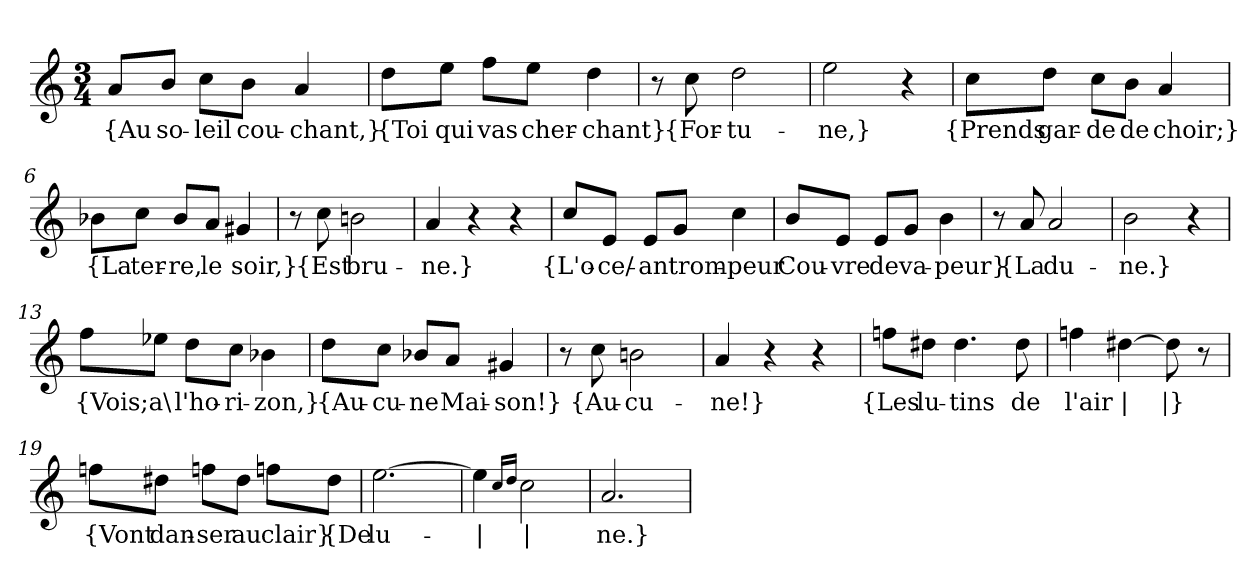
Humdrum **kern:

**kern	**text
*part1	*part1
*staff1	*staff1
*clefG2	*
*k[]	*
*M3/4	*
=1	=1
!	!LO:LY:b
8a/L	{Au
!	!LO:LY:b
8b/J	so-
!	!LO:LY:b
8cc\L	-leil
!	!LO:LY:b
8b\J	cou-
!	!LO:LY:b
4a/	-chant,}
=2	=2
!	!LO:LY:b
8dd\L	{Toi
!	!LO:LY:b
8ee\J	qui
!	!LO:LY:b
8ff\L	vas
!	!LO:LY:b
8ee\J	cher-
!	!LO:LY:b
4dd\	-chant}
=3	=3
8r	.
!	!LO:LY:b
8cc\	{For-
!	!LO:LY:b
2dd\	-tu-
=4	=4
!	!LO:LY:b
2ee\	-ne,}
4r	.
=5	=5
!	!LO:LY:b
8cc\L	{Prends
!	!LO:LY:b
8dd\J	gar-
!	!LO:LY:b
8cc\L	-de
!	!LO:LY:b
8b\J	de
!	!LO:LY:b
4a/	choir;}
!!LO:LB:g=z
=6	=6
!	!LO:LY:b
8b-X\L	{La
!	!LO:LY:b
8cc\J	ter-
!	!LO:LY:b
8b-/L	-re,
!	!LO:LY:b
8a/J	le
!	!LO:LY:b
4g#X/	soir,}
=7	=7
8r	.
!	!LO:LY:b
8cc\	{Est
!	!LO:LY:b
2bn\	bru-
=8	=8
!	!LO:LY:b
4a/	-ne.}
4r	.
4r	.
=9	=9
!	!LO:LY:b
8cc/L	{L'o-
!	!LO:LY:b
8e/J	ce/-
!	!LO:LY:b
8e/L	-an
!	!LO:LY:b
8g/J	trom-
!	!LO:LY:b
4cc\	-peur
=10	=10
!	!LO:LY:b
8b/L	Cou-
!	!LO:LY:b
8e/J	-vre
!	!LO:LY:b
8e/L	de
!	!LO:LY:b
8g/J	va-
!	!LO:LY:b
4b\	-peur}
=11	=11
8r	.
!	!LO:LY:b
8a/	{La
!	!LO:LY:b
2a/	du-
!!LO:LB:g=z
=12	=12
!	!LO:LY:b
2b\	-ne.}
4r	.
=13	=13
!	!LO:LY:b
8ff\L	{Vois;
!	!LO:LY:b
8ee-X\J	a\
!	!LO:LY:b
8dd\L	l'ho-
!	!LO:LY:b
8cc\J	-ri-
!	!LO:LY:b
4b-X\	-zon,}
=14	=14
!	!LO:LY:b
8dd\L	{Au-
!	!LO:LY:b
8cc\J	-cu-
!	!LO:LY:b
8b-X/L	-ne
!	!LO:LY:b
8a/J	Mai-
!	!LO:LY:b
4g#X/	-son!}
=15	=15
8r	.
!	!LO:LY:b
8cc\	{Au-
!	!LO:LY:b
2bn\	-cu-
=16	=16
!	!LO:LY:b
4a/	-ne!}
4r	.
4r	.
=17	=17
!	!LO:LY:b
8ffn\L	{Les
!	!LO:LY:b
8dd#X\J	lu-
!	!LO:LY:b
4.dd#\	-tins
!	!LO:LY:b
8dd#\	de
!!LO:LB:g=z
=18	=18
!	!LO:LY:b
4ffn\	l'air
!	!LO:LY:b
[4dd#X\	|
!	!LO:LY:b
8dd#\]	|}
8r	.
=19	=19
!	!LO:LY:b
8ffn\L	{Vont
!	!LO:LY:b
8dd#X\J	dan-
!	!LO:LY:b
8ffn\L	-ser
!	!LO:LY:b
8dd#\J	au
!	!LO:LY:b
8ffn\L	clair}
!	!LO:LY:b
8dd#\J	{De
=20	=20
!	!LO:LY:b
[2.ee\	lu-
=21	=21
!	!LO:LY:b
4ee\]	|
16qcc/LL	.
16qdd/JJ	.
!	!LO:LY:b
2cc\	|
=22	=22
!	!LO:LY:b
2.a/	-ne.}
=	=
*-	*-
